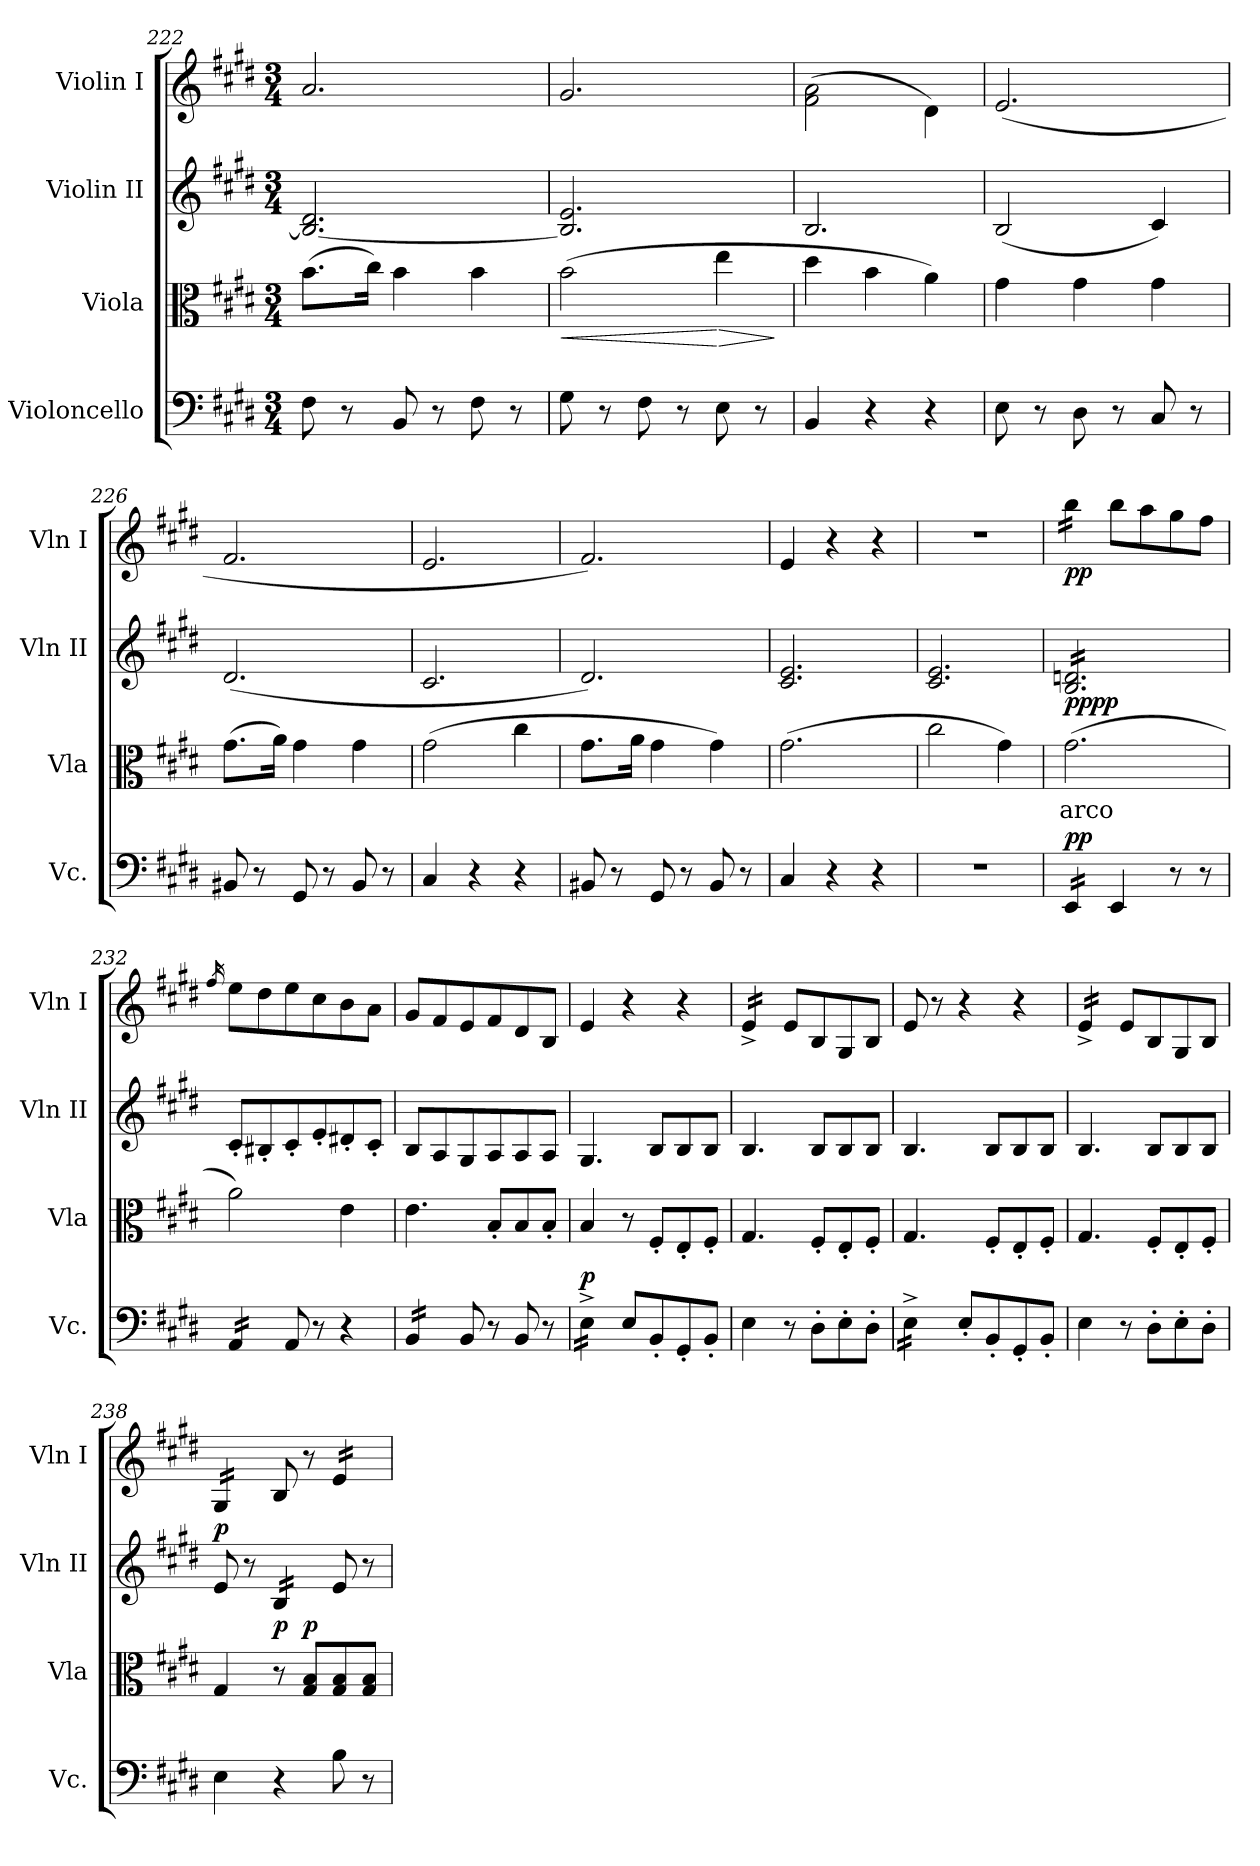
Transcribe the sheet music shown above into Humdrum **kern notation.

**kern	**dynam	**kern	**text	**dynam	**kern	**dynam	**kern	**dynam
*part4	*part4	*part3	*part3	*part3	*part2	*part2	*part1	*part1
*staff4	*staff4	*staff3	*staff3	*staff3	*staff2	*staff2	*staff1	*staff1
*I"Violoncello	*	*I"Viola	*	*	*I"Violin II	*	*I"Violin I	*
*I'Vc.	*	*I'Vla	*	*	*I'Vln II	*	*I'Vln I	*
*clefF4	*	*clefC3	*	*	*clefG2	*	*clefG2	*
*k[f#c#g#d#]	*	*k[f#c#g#d#]	*	*	*k[f#c#g#d#]	*	*k[f#c#g#d#]	*
*M3/4	*	*M3/4	*	*	*M3/4	*	*M3/4	*
=222	=222	=222	=222	=222	=222	=222	=222	=222
8F#\	.	(8.b\L	.	.	2.B/_ 2.d#/	.	2.a/	.
8r	.	.	.	.	.	.	.	.
.	.	16cc#\Jk)	.	.	.	.	.	.
8BB/	.	4b\	.	.	.	.	.	.
8r	.	.	.	.	.	.	.	.
8F#\	.	4b\	.	.	.	.	.	.
8r	.	.	.	.	.	.	.	.
=223	=223	=223	=223	=223	=223	=223	=223	=223
!	!	!	!	!LO:HP:b	!	!	!	!
8G#\	.	(2b\	.	<	2.B/] 2.e/	.	2.g#/	.
8r	.	.	.	.	.	.	.	.
8F#\	.	.	.	.	.	.	.	.
8r	.	.	.	.	.	.	.	.
!	!	!	!	!LO:HP:n=1:b	!	!	!	!
8E\	.	4ee\	.	[ >	.	.	.	.
8r	.	.	.	.	.	.	.	.
.	.	.	.	]	.	.	.	.
=224	=224	=224	=224	=224	=224	=224	=224	=224
4BB/	.	4dd#\	.	.	2.B/	.	(2f#\ 2a\	.
4r	.	4b\	.	.	.	.	.	.
4r	.	4a\)	.	.	.	.	4d#\)	.
!!LO:LB:g=z
=225	=225	=225	=225	=225	=225	=225	=225	=225
8E\	.	4g#\	.	.	(2B/	.	(2.e/	.
8r	.	.	.	.	.	.	.	.
8D#\	.	4g#\	.	.	.	.	.	.
8r	.	.	.	.	.	.	.	.
8C#/	.	4g#\	.	.	4c#/)	.	.	.
8r	.	.	.	.	.	.	.	.
=226	=226	=226	=226	=226	=226	=226	=226	=226
8BB#X/	.	(8.g#\L	.	.	(2.d#/	.	2.f#/	.
8r	.	.	.	.	.	.	.	.
.	.	16a\Jk)	.	.	.	.	.	.
8GG#/	.	4g#\	.	.	.	.	.	.
8r	.	.	.	.	.	.	.	.
8BB#/	.	4g#\	.	.	.	.	.	.
8r	.	.	.	.	.	.	.	.
=227	=227	=227	=227	=227	=227	=227	=227	=227
4C#/	.	(2g#\	.	.	2.c#/	.	2.e/	.
4r	.	.	.	.	.	.	.	.
4r	.	4cc#\	.	.	.	.	.	.
=228	=228	=228	=228	=228	=228	=228	=228	=228
8BB#X/	.	8.g#\L	.	.	2.d#/)	.	2.f#/)	.
8r	.	.	.	.	.	.	.	.
.	.	16a\Jk	.	.	.	.	.	.
8GG#/	.	4g#\	.	.	.	.	.	.
8r	.	.	.	.	.	.	.	.
8BB#/	.	4g#\)	.	.	.	.	.	.
8r	.	.	.	.	.	.	.	.
=229	=229	=229	=229	=229	=229	=229	=229	=229
4C#/	.	(2.g#\	.	.	2.c#/ 2.e/	.	4e/	.
4r	.	.	.	.	.	.	4r	.
4r	.	.	.	.	.	.	4r	.
=230	=230	=230	=230	=230	=230	=230	=230	=230
2.r	.	2cc#\	.	.	2.c#/ 2.e/	.	2.r	.
.	.	4g#\)	.	.	.	.	.	.
=231	=231	=231	=231	=231	=231	=231	=231	=231
!	!LO:DY:a	!	!LO:LY:b	!LO:DY:a	!	!	!	!
!	!	!	!	!LO:DY:n=1:a	!	!	!	!LO:DY:b
*tremolo	*	*	*	*	*	*	*	*
*	*	*	*	*	*tremolo	*	*	*
*	*	*	*	*	*	*	*tremolo	*
16EE/LL	pp	(2.g#\	arco	pp pp	16B/ 16dn/LL	.	16bb\LL	pp
16EE/	.	.	.	.	16B/ 16dn/	.	16bb\	.
16EE/	.	.	.	.	16B/ 16dn/	.	16bb\	.
16EE/JJ	.	.	.	.	16B/ 16dn/	.	16bb\JJ	.
*	*	*	*	*	*	*	*Xtremolo	*
*Xtremolo	*	*	*	*	*	*	*	*
4EE/	.	.	.	.	16B/ 16dn/	.	8bb\L	.
.	.	.	.	.	16B/ 16dn/	.	.	.
.	.	.	.	.	16B/ 16dn/	.	8aa\	.
.	.	.	.	.	16B/ 16dn/	.	.	.
8r	.	.	.	.	16B/ 16dn/	.	8gg#\	.
.	.	.	.	.	16B/ 16dn/	.	.	.
8r	.	.	.	.	16B/ 16dn/	.	8ff#\J	.
.	.	.	.	.	16B/ 16dn/JJ	.	.	.
*	*	*	*	*	*Xtremolo	*	*	*
=232	=232	=232	=232	=232	=232	=232	=232	=232
.	.	.	.	.	.	.	16qff#/	.
*tremolo	*	*	*	*	*	*	*	*
16AA/LL	.	2a\)	.	.	8c#'/L	.	8ee\L	.
16AA/	.	.	.	.	.	.	.	.
16AA/	.	.	.	.	8B#X'/	.	8dd#\	.
16AA/JJ	.	.	.	.	.	.	.	.
*Xtremolo	*	*	*	*	*	*	*	*
8AA/	.	.	.	.	8c#'/	.	8ee\	.
8r	.	.	.	.	8e'/	.	8cc#\	.
4r	.	4e\	.	.	8d#X'/	.	8b\	.
.	.	.	.	.	8c#'/J	.	8a\J	.
=233	=233	=233	=233	=233	=233	=233	=233	=233
*tremolo	*	*	*	*	*	*	*	*
16BB/LL	.	4.e\	.	.	8B/L	.	8g#/L	.
16BB/	.	.	.	.	.	.	.	.
16BB/	.	.	.	.	8A/	.	8f#/	.
16BB/JJ	.	.	.	.	.	.	.	.
*Xtremolo	*	*	*	*	*	*	*	*
8BB/	.	.	.	.	8G#/	.	8e/	.
8r	.	8B'/L	.	.	8A/	.	8f#/	.
8BB/	.	8B/	.	.	8A/	.	8d#/	.
8r	.	8B'/J	.	.	8A/J	.	8B/J	.
=234	=234	=234	=234	=234	=234	=234	=234	=234
!	!LO:DY:a	!	!	!	!	!	!	!
*tremolo	*	*	*	*	*	*	*	*
16E^\LL	p	4B/	.	.	4.G#/	.	4e/	.
16E^\	.	.	.	.	.	.	.	.
16E^\	.	.	.	.	.	.	.	.
16E^\JJ	.	.	.	.	.	.	.	.
*Xtremolo	*	*	*	*	*	*	*	*
8E/L	.	8r	.	.	.	.	4r	.
8BB'/	.	8F#'/L	.	.	8B/L	.	.	.
8GG#'/	.	8E'/	.	.	8B/	.	4r	.
8BB'/J	.	8F#'/J	.	.	8B/J	.	.	.
!!LO:PB:g=z
=235	=235	=235	=235	=235	=235	=235	=235	=235
*	*	*	*	*	*	*	*tremolo	*
4E\	.	4.G#/	.	.	4.B/	.	16e^/LL	.
.	.	.	.	.	.	.	16e^/	.
.	.	.	.	.	.	.	16e^/	.
.	.	.	.	.	.	.	16e^/JJ	.
*	*	*	*	*	*	*	*Xtremolo	*
8r	.	.	.	.	.	.	8e/L	.
8D#'\L	.	8F#'/L	.	.	8B/L	.	8B/	.
8E'\	.	8E'/	.	.	8B/	.	8G#/	.
8D#'\J	.	8F#'/J	.	.	8B/J	.	8B/J	.
=236	=236	=236	=236	=236	=236	=236	=236	=236
*tremolo	*	*	*	*	*	*	*	*
16E^\LL	.	4.G#/	.	.	4.B/	.	8e/	.
16E^\	.	.	.	.	.	.	.	.
16E^\	.	.	.	.	.	.	8r	.
16E^\JJ	.	.	.	.	.	.	.	.
*Xtremolo	*	*	*	*	*	*	*	*
8E'/L	.	.	.	.	.	.	4r	.
8BB'/	.	8F#'/L	.	.	8B/L	.	.	.
8GG#'/	.	8E'/	.	.	8B/	.	4r	.
8BB'/J	.	8F#'/J	.	.	8B/J	.	.	.
=237	=237	=237	=237	=237	=237	=237	=237	=237
*	*	*	*	*	*	*	*tremolo	*
4E\	.	4.G#/	.	.	4.B/	.	16e^/LL	.
.	.	.	.	.	.	.	16e^/	.
.	.	.	.	.	.	.	16e^/	.
.	.	.	.	.	.	.	16e^/JJ	.
*	*	*	*	*	*	*	*Xtremolo	*
8r	.	.	.	.	.	.	8e/L	.
8D#'\L	.	8F#'/L	.	.	8B/L	.	8B/	.
8E'\	.	8E'/	.	.	8B/	.	8G#/	.
8D#'\J	.	8F#'/J	.	.	8B/J	.	8B/J	.
=238	=238	=238	=238	=238	=238	=238	=238	=238
!	!	!	!	!	!	!LO:DY:a	!	!
*	*	*	*	*	*	*	*tremolo	*
4E\	.	4G#/	.	.	8e/	p	16G#/LL	.
.	.	.	.	.	.	.	16G#/	.
.	.	.	.	.	8r	.	16G#/	.
.	.	.	.	.	.	.	16G#/JJ	.
*	*	*	*	*	*	*	*Xtremolo	*
!	!	!	!	!LO:DY:a	!	!	!	!
*	*	*	*	*	*tremolo	*	*	*
4r	.	8r	.	p	16B/LL	.	8B/	.
.	.	.	.	.	16B/	.	.	.
!	!	!	!	!LO:DY:b	!	!	!	!
.	.	8G#/ 8B/L	.	p	16B/	.	8r	.
.	.	.	.	.	16B/JJ	.	.	.
*	*	*	*	*	*Xtremolo	*	*	*
*	*	*	*	*	*	*	*tremolo	*
8B\	.	8G#/ 8B/	.	.	8e/	.	16e/LL	.
.	.	.	.	.	.	.	16e/	.
8r	.	8G#/ 8B/J	.	.	8r	.	16e/	.
.	.	.	.	.	.	.	16e/JJ	.
*	*	*	*	*	*	*	*Xtremolo	*
=	=	=	=	=	=	=	=	=
*-	*-	*-	*-	*-	*-	*-	*-	*-
